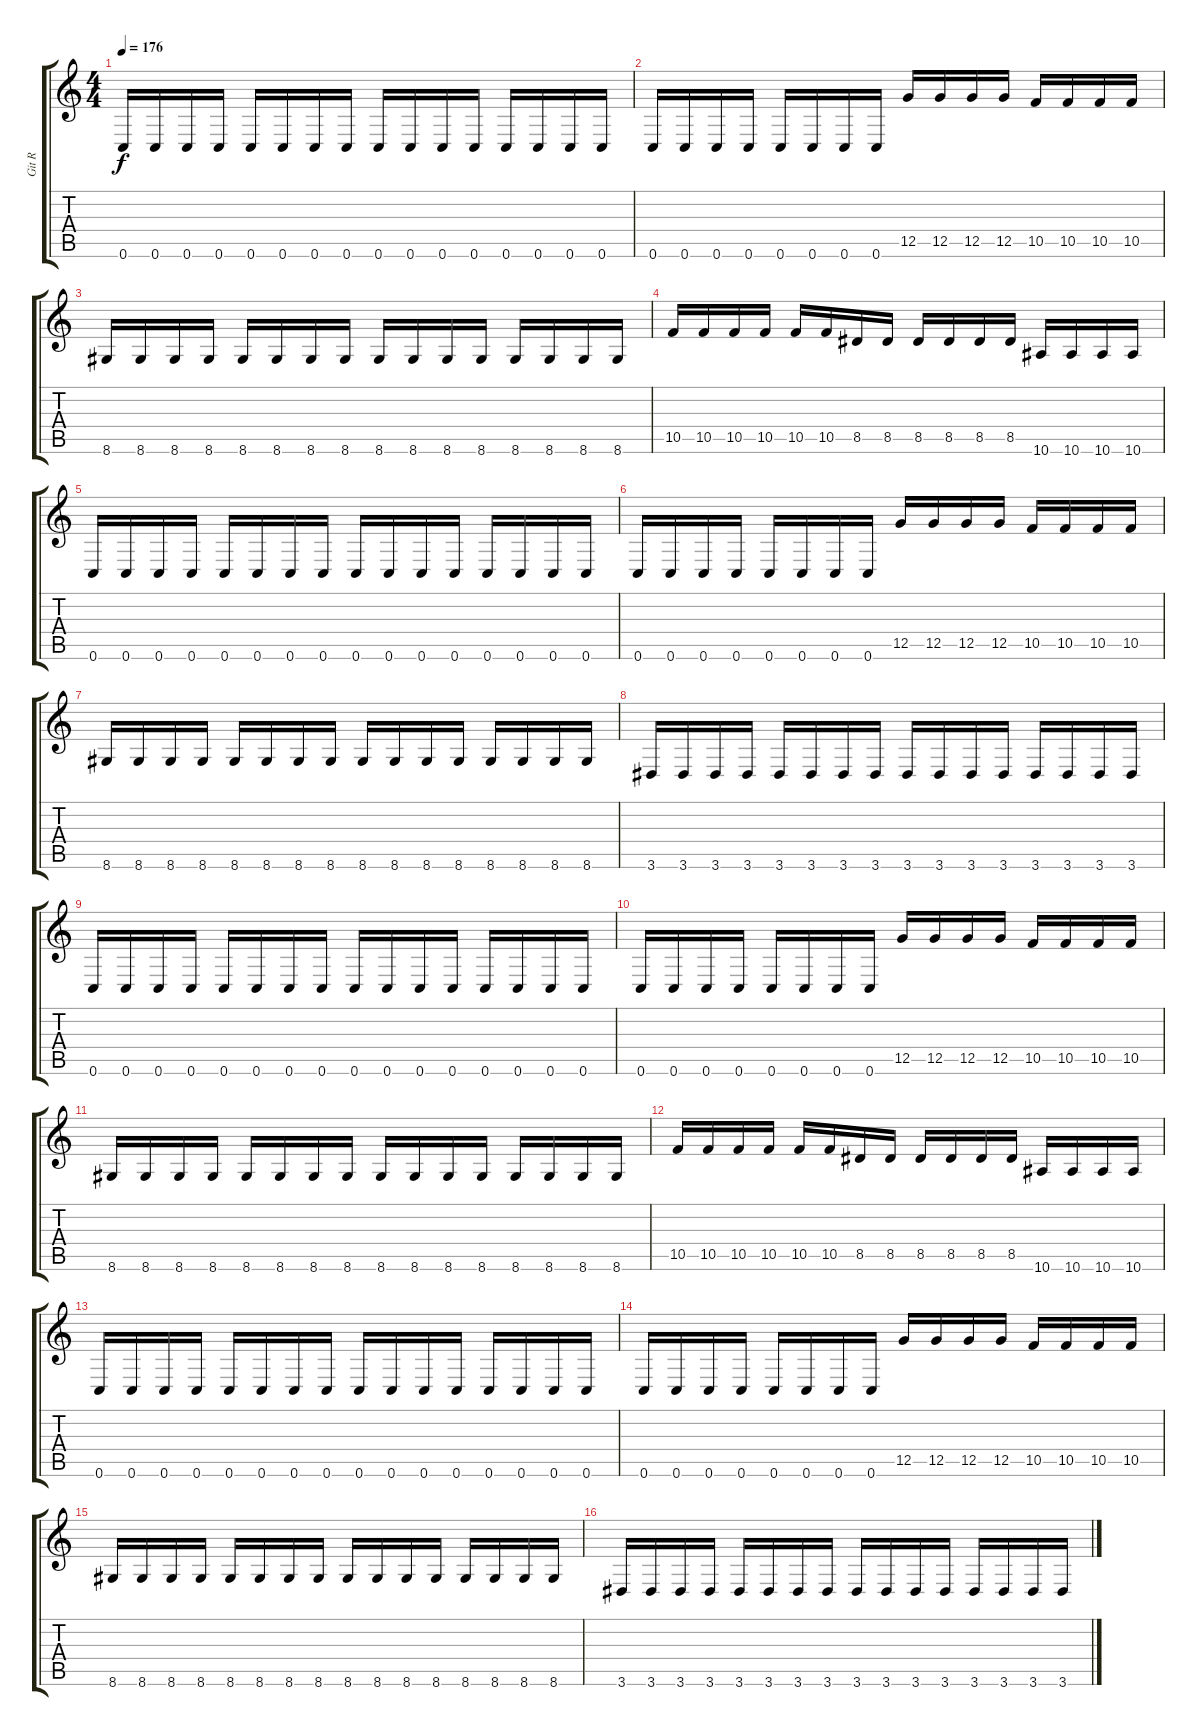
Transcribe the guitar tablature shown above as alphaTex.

\track ("Git R" "Git R") {instrument distortionguitar}
\staff {score tabs}
\tuning (D4 A3 F3 C3 G2 C2) {hide}
\ts (4 4)
\tempo 176
\clef g2
\ks c
0.6.16{dy f} 0.6.16 0.6.16 0.6.16 0.6.16 0.6.16 0.6.16 0.6.16 0.6.16 0.6.16 0.6.16 0.6.16 0.6.16 0.6.16 0.6.16 0.6.16 |
0.6.16 0.6.16 0.6.16 0.6.16 0.6.16 0.6.16 0.6.16 0.6.16 12.5.16 12.5.16 12.5.16 12.5.16 10.5.16 10.5.16 10.5.16 10.5.16 |
8.6.16 8.6.16 8.6.16 8.6.16 8.6.16 8.6.16 8.6.16 8.6.16 8.6.16 8.6.16 8.6.16 8.6.16 8.6.16 8.6.16 8.6.16 8.6.16 |
10.5.16 10.5.16 10.5.16 10.5.16 10.5.16 10.5.16 8.5.16 8.5.16 8.5.16 8.5.16 8.5.16 8.5.16 10.6.16 10.6.16 10.6.16 10.6.16 |
0.6.16 0.6.16 0.6.16 0.6.16 0.6.16 0.6.16 0.6.16 0.6.16 0.6.16 0.6.16 0.6.16 0.6.16 0.6.16 0.6.16 0.6.16 0.6.16 |
0.6.16 0.6.16 0.6.16 0.6.16 0.6.16 0.6.16 0.6.16 0.6.16 12.5.16 12.5.16 12.5.16 12.5.16 10.5.16 10.5.16 10.5.16 10.5.16 |
8.6.16 8.6.16 8.6.16 8.6.16 8.6.16 8.6.16 8.6.16 8.6.16 8.6.16 8.6.16 8.6.16 8.6.16 8.6.16 8.6.16 8.6.16 8.6.16 |
3.6.16 3.6.16 3.6.16 3.6.16 3.6.16 3.6.16 3.6.16 3.6.16 3.6.16 3.6.16 3.6.16 3.6.16 3.6.16 3.6.16 3.6.16 3.6.16 |
0.6.16 0.6.16 0.6.16 0.6.16 0.6.16 0.6.16 0.6.16 0.6.16 0.6.16 0.6.16 0.6.16 0.6.16 0.6.16 0.6.16 0.6.16 0.6.16 |
0.6.16 0.6.16 0.6.16 0.6.16 0.6.16 0.6.16 0.6.16 0.6.16 12.5.16 12.5.16 12.5.16 12.5.16 10.5.16 10.5.16 10.5.16 10.5.16 |
8.6.16 8.6.16 8.6.16 8.6.16 8.6.16 8.6.16 8.6.16 8.6.16 8.6.16 8.6.16 8.6.16 8.6.16 8.6.16 8.6.16 8.6.16 8.6.16 |
10.5.16 10.5.16 10.5.16 10.5.16 10.5.16 10.5.16 8.5.16 8.5.16 8.5.16 8.5.16 8.5.16 8.5.16 10.6.16 10.6.16 10.6.16 10.6.16 |
0.6.16 0.6.16 0.6.16 0.6.16 0.6.16 0.6.16 0.6.16 0.6.16 0.6.16 0.6.16 0.6.16 0.6.16 0.6.16 0.6.16 0.6.16 0.6.16 |
0.6.16 0.6.16 0.6.16 0.6.16 0.6.16 0.6.16 0.6.16 0.6.16 12.5.16 12.5.16 12.5.16 12.5.16 10.5.16 10.5.16 10.5.16 10.5.16 |
8.6.16 8.6.16 8.6.16 8.6.16 8.6.16 8.6.16 8.6.16 8.6.16 8.6.16 8.6.16 8.6.16 8.6.16 8.6.16 8.6.16 8.6.16 8.6.16 |
3.6.16 3.6.16 3.6.16 3.6.16 3.6.16 3.6.16 3.6.16 3.6.16 3.6.16 3.6.16 3.6.16 3.6.16 3.6.16 3.6.16 3.6.16 3.6.16
